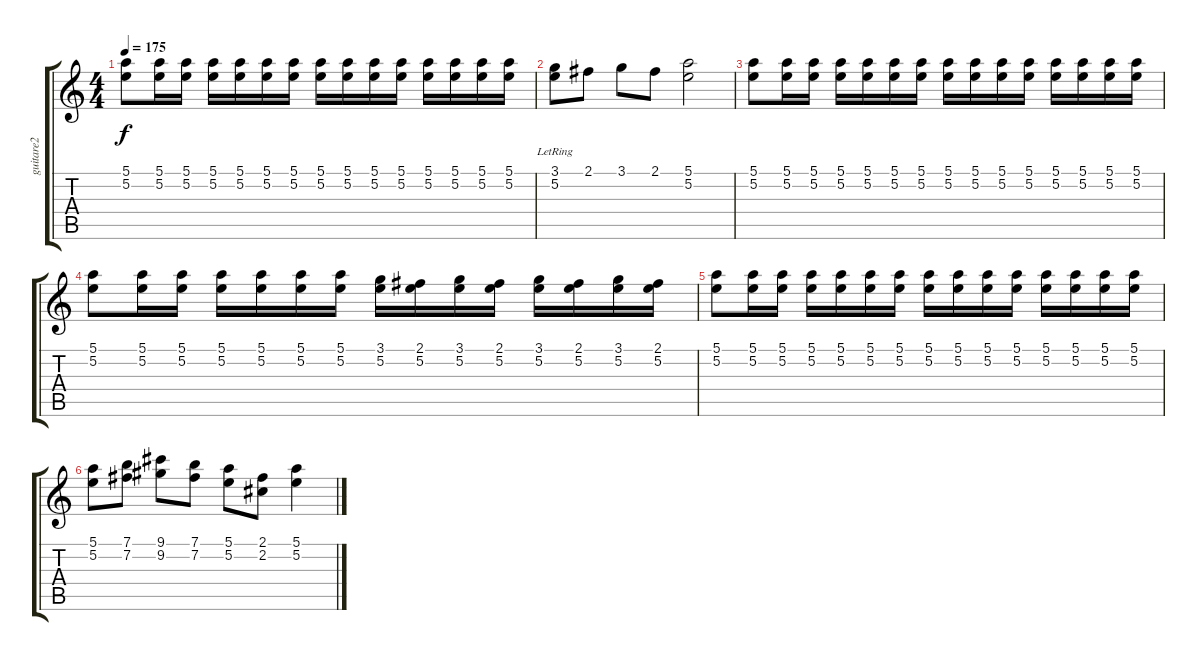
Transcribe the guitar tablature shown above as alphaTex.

\track ("guitare2 " "guitare2 ") {instrument distortionguitar}
\staff {score tabs}
\tuning (E4 B3 G3 D3 A2 E2) {hide}
\ts (4 4)
\tempo 175
\clef g2
\ks c
(5.1 5.2).8{dy f} (5.1 5.2).16 (5.1 5.2).16 (5.1 5.2).16 (5.1 5.2).16 (5.1 5.2).16 (5.1 5.2).16 (5.1 5.2).16 (5.1 5.2).16 (5.1 5.2).16 (5.1 5.2).16 (5.1 5.2).16 (5.1 5.2).16 (5.1 5.2).16 (5.1 5.2).16 |
(3.1 5.2{lr}).8 2.1.8 3.1.8 2.1.8 (5.1 5.2).2 |
(5.1 5.2).8 (5.1 5.2).16 (5.1 5.2).16 (5.1 5.2).16 (5.1 5.2).16 (5.1 5.2).16 (5.1 5.2).16 (5.1 5.2).16 (5.1 5.2).16 (5.1 5.2).16 (5.1 5.2).16 (5.1 5.2).16 (5.1 5.2).16 (5.1 5.2).16 (5.1 5.2).16 |
(5.1 5.2).8 (5.1 5.2).16 (5.1 5.2).16 (5.1 5.2).16 (5.1 5.2).16 (5.1 5.2).16 (5.1 5.2).16 (3.1 5.2).16 (2.1 5.2).16 (3.1 5.2).16 (2.1 5.2).16 (3.1 5.2).16 (2.1 5.2).16 (3.1 5.2).16 (2.1 5.2).16 |
(5.1 5.2).8 (5.1 5.2).16 (5.1 5.2).16 (5.1 5.2).16 (5.1 5.2).16 (5.1 5.2).16 (5.1 5.2).16 (5.1 5.2).16 (5.1 5.2).16 (5.1 5.2).16 (5.1 5.2).16 (5.1 5.2).16 (5.1 5.2).16 (5.1 5.2).16 (5.1 5.2).16 |
(5.1 5.2).8 (7.1 7.2).8 (9.1 9.2).8 (7.1 7.2).8 (5.1 5.2).8 (2.1 2.2).8 (5.1 5.2).4
